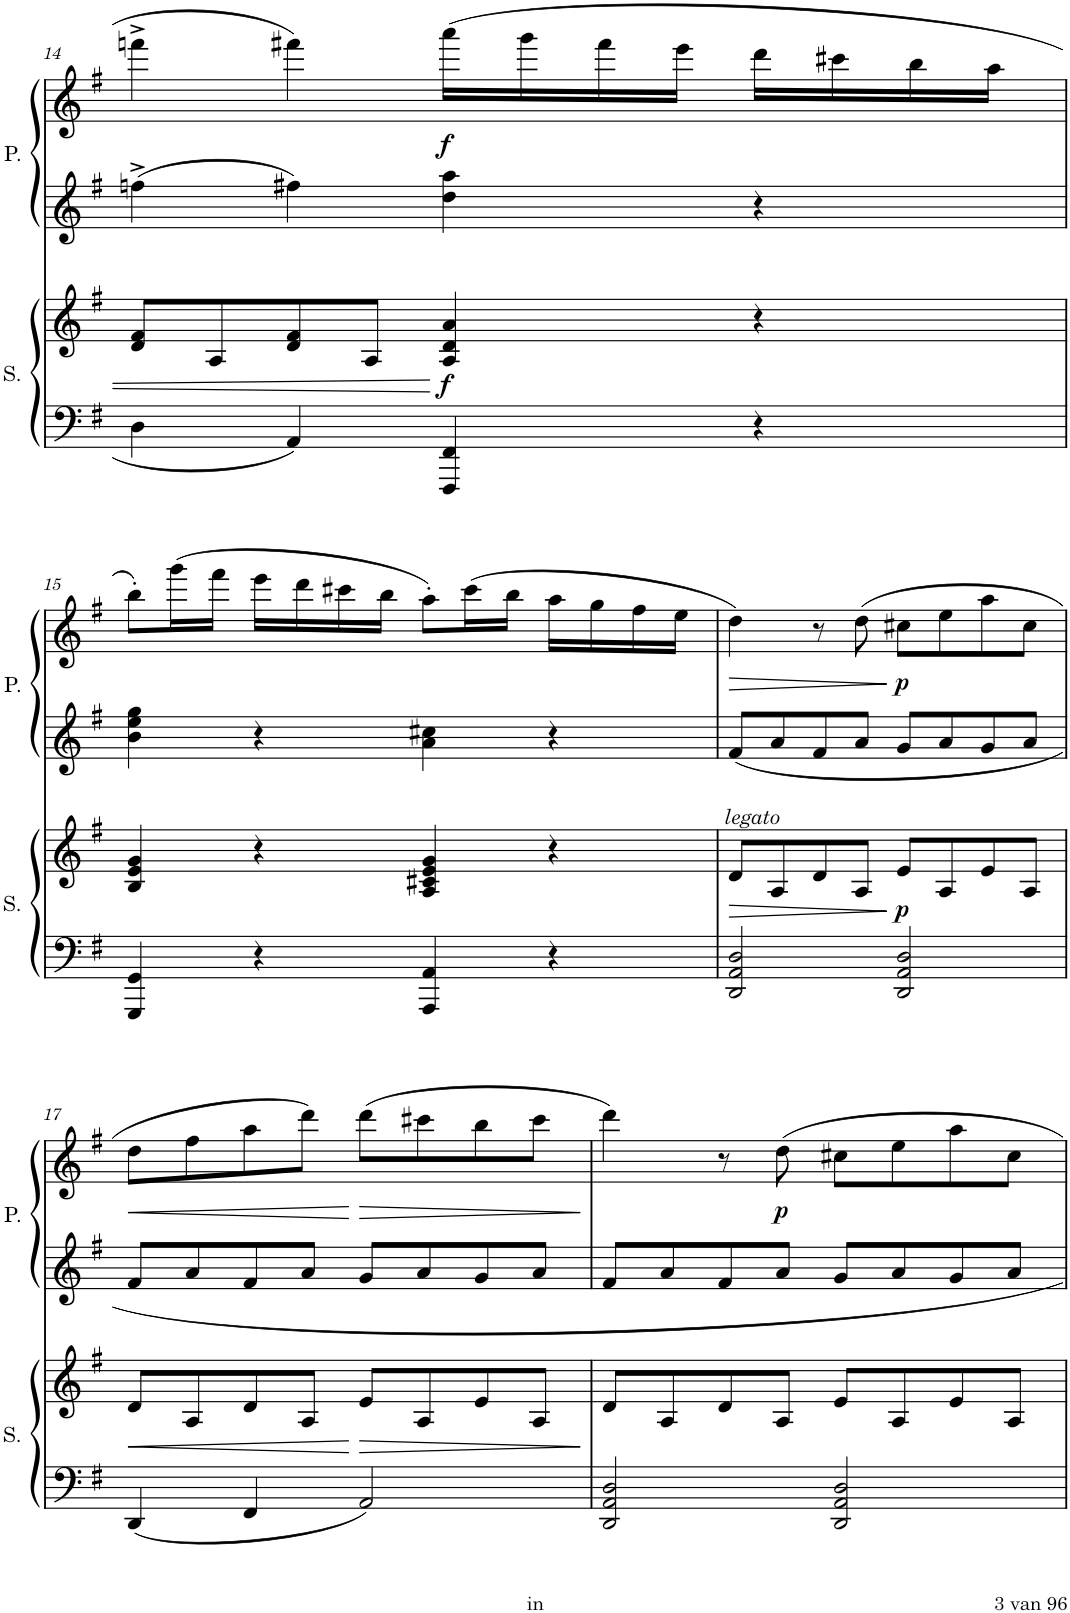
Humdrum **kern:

**kern	**kern	**dynam	**kern	**kern	**dynam
*part2	*part2	*part2	*part1	*part1	*part1
*staff4	*staff3	*staff3/4	*staff2	*staff1	*staff1/2
*I"Secondo	*	*	*I"Primo	*	*
*I'S.	*	*	*I'P.	*	*
!!LO:PB:g=z
*clefF4	*clefG2	*	*clefG2	*clefG2	*
*k[f#]	*k[f#]	*	*k[f#]	*k[f#]	*
*M4/4	*M4/4	*	*M4/4	*M4/4	*
*met(c)	*met(c)	*	*met(c)	*met(c)	*
=14	=14	=14	=14	=14	=14
4D\	8d/ 8f#/L	.	4ffn^\	4fffn^\	.
.	8A/	.	.	.	.
4AA/	8d/ 8f#/	.	4ff#X\	4fff#X\	.
.	8A/J	.	.	.	.
!	!	!LO:DY:b	!	!	!LO:DY:b
4FFF#/ 4FF#/	4A/ 4d/ 4a/	f	4dd\ 4aa\	(16aaa\LL	f
.	.	.	.	16ggg\	.
.	.	.	.	16fff#\	.
.	.	.	.	16eee\JJ	.
4r	4r	.	4r	16ddd\LL	.
.	.	.	.	16ccc#X\	.
.	.	.	.	16bb\	.
.	.	.	.	16aa\JJ	.
!!LO:LB:g=z
=15	=15	=15	=15	=15	=15
4GGG/ 4GG/	4B/ 4e/ 4g/	.	4b\ 4ee\ 4gg\	8bb'\L)	.
.	.	.	.	(16ggg\L	.
.	.	.	.	16fff#\JJ	.
4r	4r	.	4r	16eee\LL	.
.	.	.	.	16ddd\	.
.	.	.	.	16ccc#X\	.
.	.	.	.	16bb\JJ	.
4AAA/ 4AA/	4A/ 4c#X/ 4e/ 4g/	.	4a\ 4cc#X\	8aa'\L)	.
.	.	.	.	(16ccc#\L	.
.	.	.	.	16bb\JJ	.
4r	4r	.	4r	16aa\LL	.
.	.	.	.	16gg\	.
.	.	.	.	16ff#\	.
.	.	.	.	16ee\JJ	.
=16	=16	=16	=16	=16	=16
!	!LO:TX:a:i:t=legato	!	!	!	!
!	!	!LO:HP:b	!	!	!LO:HP:b
2DD/ 2AA/ 2D/	8d/L	>	8f#/L	4dd\)	>
.	8A/	.	8a/	.	.
.	8d/	.	8f#/	8r	.
.	8A/J	.	8a/J	(8dd\	.
!	!	!LO:DY:n=1:b	!	!	!LO:DY:n=1:b
2DD/ 2AA/ 2D/	8e/L	] p	8g/L	8cc#X\L	] p
.	8A/	.	8a/	8ee\	.
.	8e/	.	8g/	8aa\	.
.	8A/J	.	8a/J	8cc#\J	.
!!LO:LB:g=z
=17	=17	=17	=17	=17	=17
!	!	!LO:HP:b	!	!	!LO:HP:b
4DD/	8d/L	<	8f#/L	8dd\L	<
.	8A/	.	8a/	8ff#\	.
4FF#/	8d/	.	8f#/	8aa\	.
.	8A/J	.	8a/J	8ddd\J)	.
!	!	!LO:HP:n=1:b	!	!	!LO:HP:n=1:b
2AA/	8e/L	[ >	8g/L	(8ddd\L	[ >
.	8A/	.	8a/	8ccc#X\	.
.	8e/	.	8g/	8bb\	.
.	8A/J	.	8a/J	8ccc#\J	.
.	.	]	.	.	]
=18	=18	=18	=18	=18	=18
2DD/ 2AA/ 2D/	8d/L	.	8f#/L	4ddd\)	.
.	8A/	.	8a/	.	.
.	8d/	.	8f#/	8r	.
!	!	!	!	!	!LO:DY:b
.	8A/J	.	8a/J	8dd\	p
2DD/ 2AA/ 2D/	8e/L	.	8g/L	8cc#X\L	.
.	8A/	.	8a/	8ee\	.
.	8e/	.	8g/	8aa\	.
.	8A/J	.	8a/J	8cc#\J	.
=	=	=	=	=	=
*-	*-	*-	*-	*-	*-
